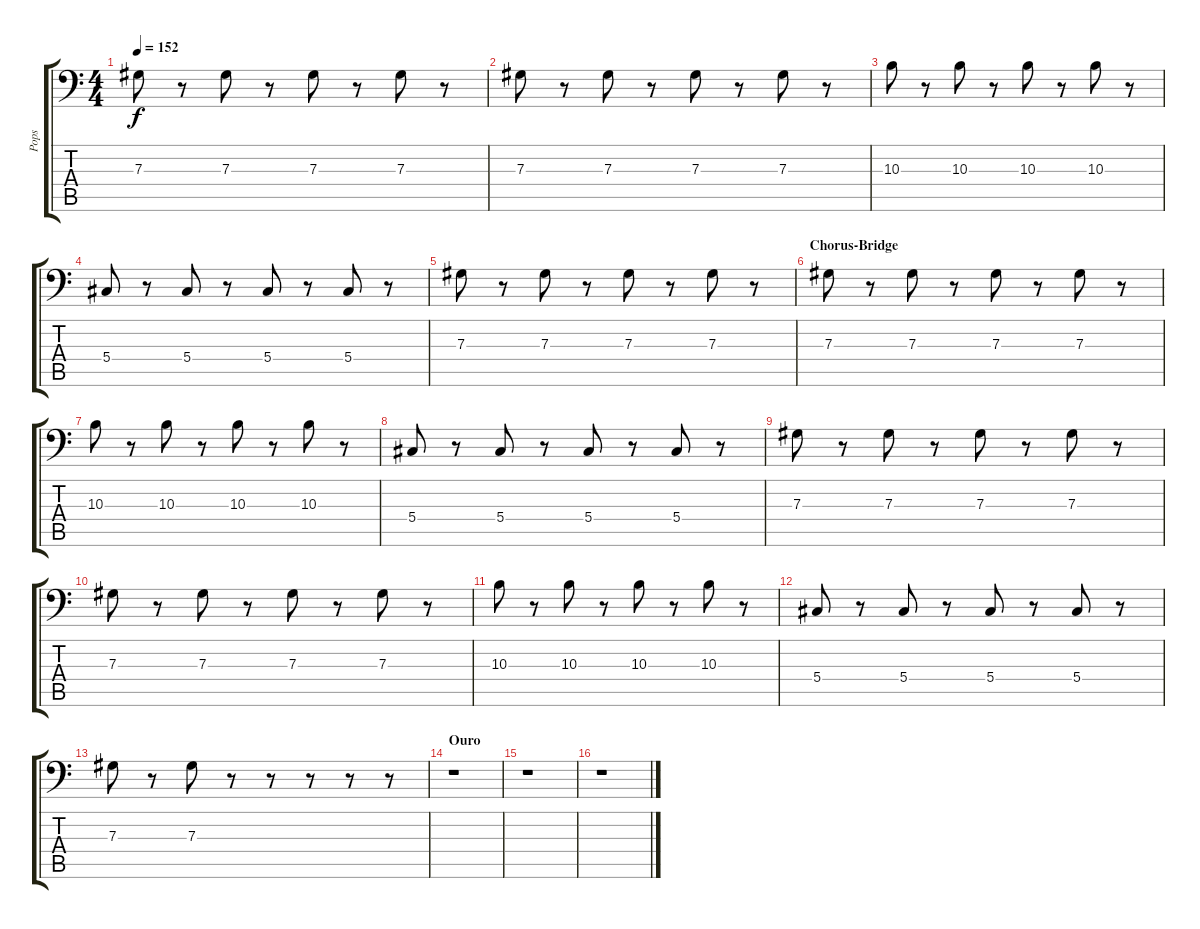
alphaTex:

\track ("Pops" "Pops") {instrument lead6voice}
\staff {score tabs}
\tuning (Bb3 Gb3 Db3 Ab2 Eb2 Ab1) {hide}
\ts (4 4)
\tempo 152
\clef f4
\ks c
7.3.8{dy f} r.8 7.3.8 r.8 7.3.8 r.8 7.3.8 r.8 |
7.3.8 r.8 7.3.8 r.8 7.3.8 r.8 7.3.8 r.8 |
10.3.8 r.8 10.3.8 r.8 10.3.8 r.8 10.3.8 r.8 |
5.4.8 r.8 5.4.8 r.8 5.4.8 r.8 5.4.8 r.8 |
7.3.8 r.8 7.3.8 r.8 7.3.8 r.8 7.3.8 r.8 |
\section ("" "Chorus-Bridge")
7.3.8 r.8 7.3.8 r.8 7.3.8 r.8 7.3.8 r.8 |
10.3.8 r.8 10.3.8 r.8 10.3.8 r.8 10.3.8 r.8 |
5.4.8 r.8 5.4.8 r.8 5.4.8 r.8 5.4.8 r.8 |
7.3.8 r.8 7.3.8 r.8 7.3.8 r.8 7.3.8 r.8 |
7.3.8 r.8 7.3.8 r.8 7.3.8 r.8 7.3.8 r.8 |
10.3.8 r.8 10.3.8 r.8 10.3.8 r.8 10.3.8 r.8 |
5.4.8 r.8 5.4.8 r.8 5.4.8 r.8 5.4.8 r.8 |
7.3.8 r.8 7.3.8 r.8 r.8 r.8 r.8 r.8 |
\section ("" "Ouro")
r.1 |
r.1 |
r.1
